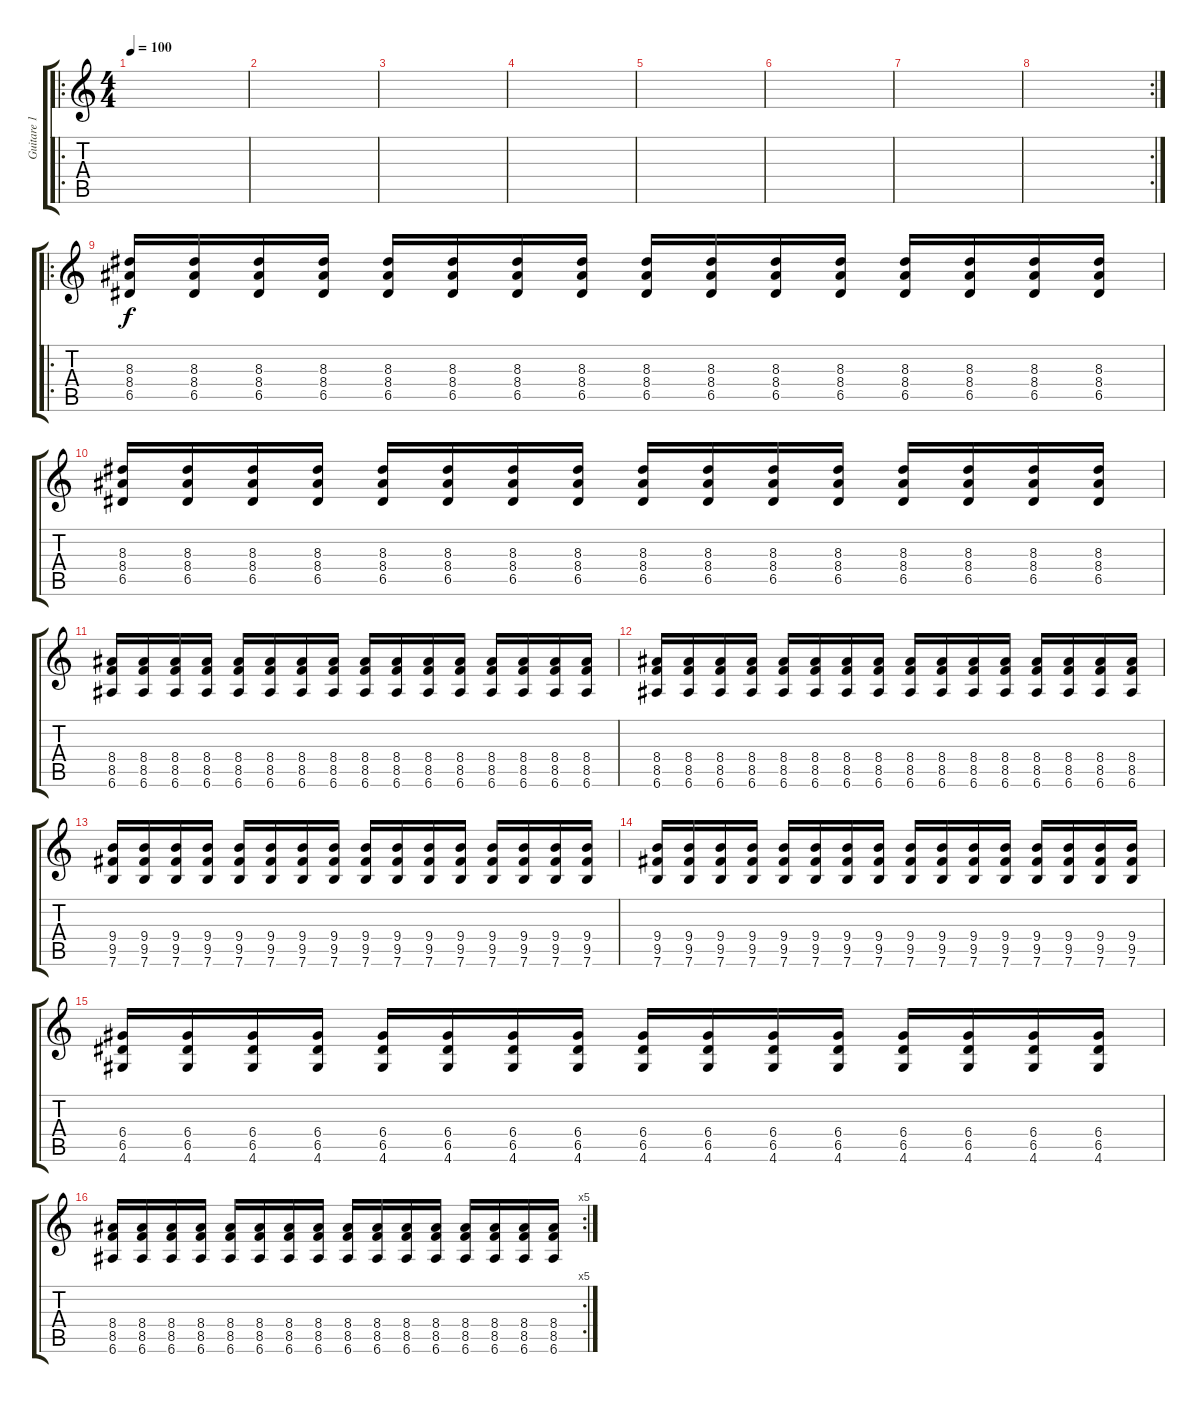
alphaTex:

\track ("Guitare 1" "Guitare 1") {instrument distortionguitar}
\staff {score tabs}
\tuning (E4 B3 G3 D3 A2 E2) {hide}
\ro
\ts (4 4)
\tempo 100
\clef g2
\ks c
|
|
|
|
|
|
|
\rc 2
|
\ro
(8.3 8.4 6.5).16 (8.3 8.4 6.5).16 (8.3 8.4 6.5).16 (8.3 8.4 6.5).16 (8.3 8.4 6.5).16 (8.3 8.4 6.5).16 (8.3 8.4 6.5).16 (8.3 8.4 6.5).16 (8.3 8.4 6.5).16 (8.3 8.4 6.5).16 (8.3 8.4 6.5).16 (8.3 8.4 6.5).16 (8.3 8.4 6.5).16 (8.3 8.4 6.5).16 (8.3 8.4 6.5).16 (8.3 8.4 6.5).16 |
(8.3 8.4 6.5).16 (8.3 8.4 6.5).16 (8.3 8.4 6.5).16 (8.3 8.4 6.5).16 (8.3 8.4 6.5).16 (8.3 8.4 6.5).16 (8.3 8.4 6.5).16 (8.3 8.4 6.5).16 (8.3 8.4 6.5).16 (8.3 8.4 6.5).16 (8.3 8.4 6.5).16 (8.3 8.4 6.5).16 (8.3 8.4 6.5).16 (8.3 8.4 6.5).16 (8.3 8.4 6.5).16 (8.3 8.4 6.5).16 |
(8.4 8.5 6.6).16 (8.4 8.5 6.6).16 (8.4 8.5 6.6).16 (8.4 8.5 6.6).16 (8.4 8.5 6.6).16 (8.4 8.5 6.6).16 (8.4 8.5 6.6).16 (8.4 8.5 6.6).16 (8.4 8.5 6.6).16 (8.4 8.5 6.6).16 (8.4 8.5 6.6).16 (8.4 8.5 6.6).16 (8.4 8.5 6.6).16 (8.4 8.5 6.6).16 (8.4 8.5 6.6).16 (8.4 8.5 6.6).16 |
(8.4 8.5 6.6).16 (8.4 8.5 6.6).16 (8.4 8.5 6.6).16 (8.4 8.5 6.6).16 (8.4 8.5 6.6).16 (8.4 8.5 6.6).16 (8.4 8.5 6.6).16 (8.4 8.5 6.6).16 (8.4 8.5 6.6).16 (8.4 8.5 6.6).16 (8.4 8.5 6.6).16 (8.4 8.5 6.6).16 (8.4 8.5 6.6).16 (8.4 8.5 6.6).16 (8.4 8.5 6.6).16 (8.4 8.5 6.6).16 |
(9.4 9.5 7.6).16 (9.4 9.5 7.6).16 (9.4 9.5 7.6).16 (9.4 9.5 7.6).16 (9.4 9.5 7.6).16 (9.4 9.5 7.6).16 (9.4 9.5 7.6).16 (9.4 9.5 7.6).16 (9.4 9.5 7.6).16 (9.4 9.5 7.6).16 (9.4 9.5 7.6).16 (9.4 9.5 7.6).16 (9.4 9.5 7.6).16 (9.4 9.5 7.6).16 (9.4 9.5 7.6).16 (9.4 9.5 7.6).16 |
(9.4 9.5 7.6).16 (9.4 9.5 7.6).16 (9.4 9.5 7.6).16 (9.4 9.5 7.6).16 (9.4 9.5 7.6).16 (9.4 9.5 7.6).16 (9.4 9.5 7.6).16 (9.4 9.5 7.6).16 (9.4 9.5 7.6).16 (9.4 9.5 7.6).16 (9.4 9.5 7.6).16 (9.4 9.5 7.6).16 (9.4 9.5 7.6).16 (9.4 9.5 7.6).16 (9.4 9.5 7.6).16 (9.4 9.5 7.6).16 |
(6.4 6.5 4.6).16 (6.4 6.5 4.6).16 (6.4 6.5 4.6).16 (6.4 6.5 4.6).16 (6.4 6.5 4.6).16 (6.4 6.5 4.6).16 (6.4 6.5 4.6).16 (6.4 6.5 4.6).16 (6.4 6.5 4.6).16 (6.4 6.5 4.6).16 (6.4 6.5 4.6).16 (6.4 6.5 4.6).16 (6.4 6.5 4.6).16 (6.4 6.5 4.6).16 (6.4 6.5 4.6).16 (6.4 6.5 4.6).16 |
\rc 5
(8.4 8.5 6.6).16 (8.4 8.5 6.6).16 (8.4 8.5 6.6).16 (8.4 8.5 6.6).16 (8.4 8.5 6.6).16 (8.4 8.5 6.6).16 (8.4 8.5 6.6).16 (8.4 8.5 6.6).16 (8.4 8.5 6.6).16 (8.4 8.5 6.6).16 (8.4 8.5 6.6).16 (8.4 8.5 6.6).16 (8.4 8.5 6.6).16 (8.4 8.5 6.6).16 (8.4 8.5 6.6).16 (8.4 8.5 6.6).16
